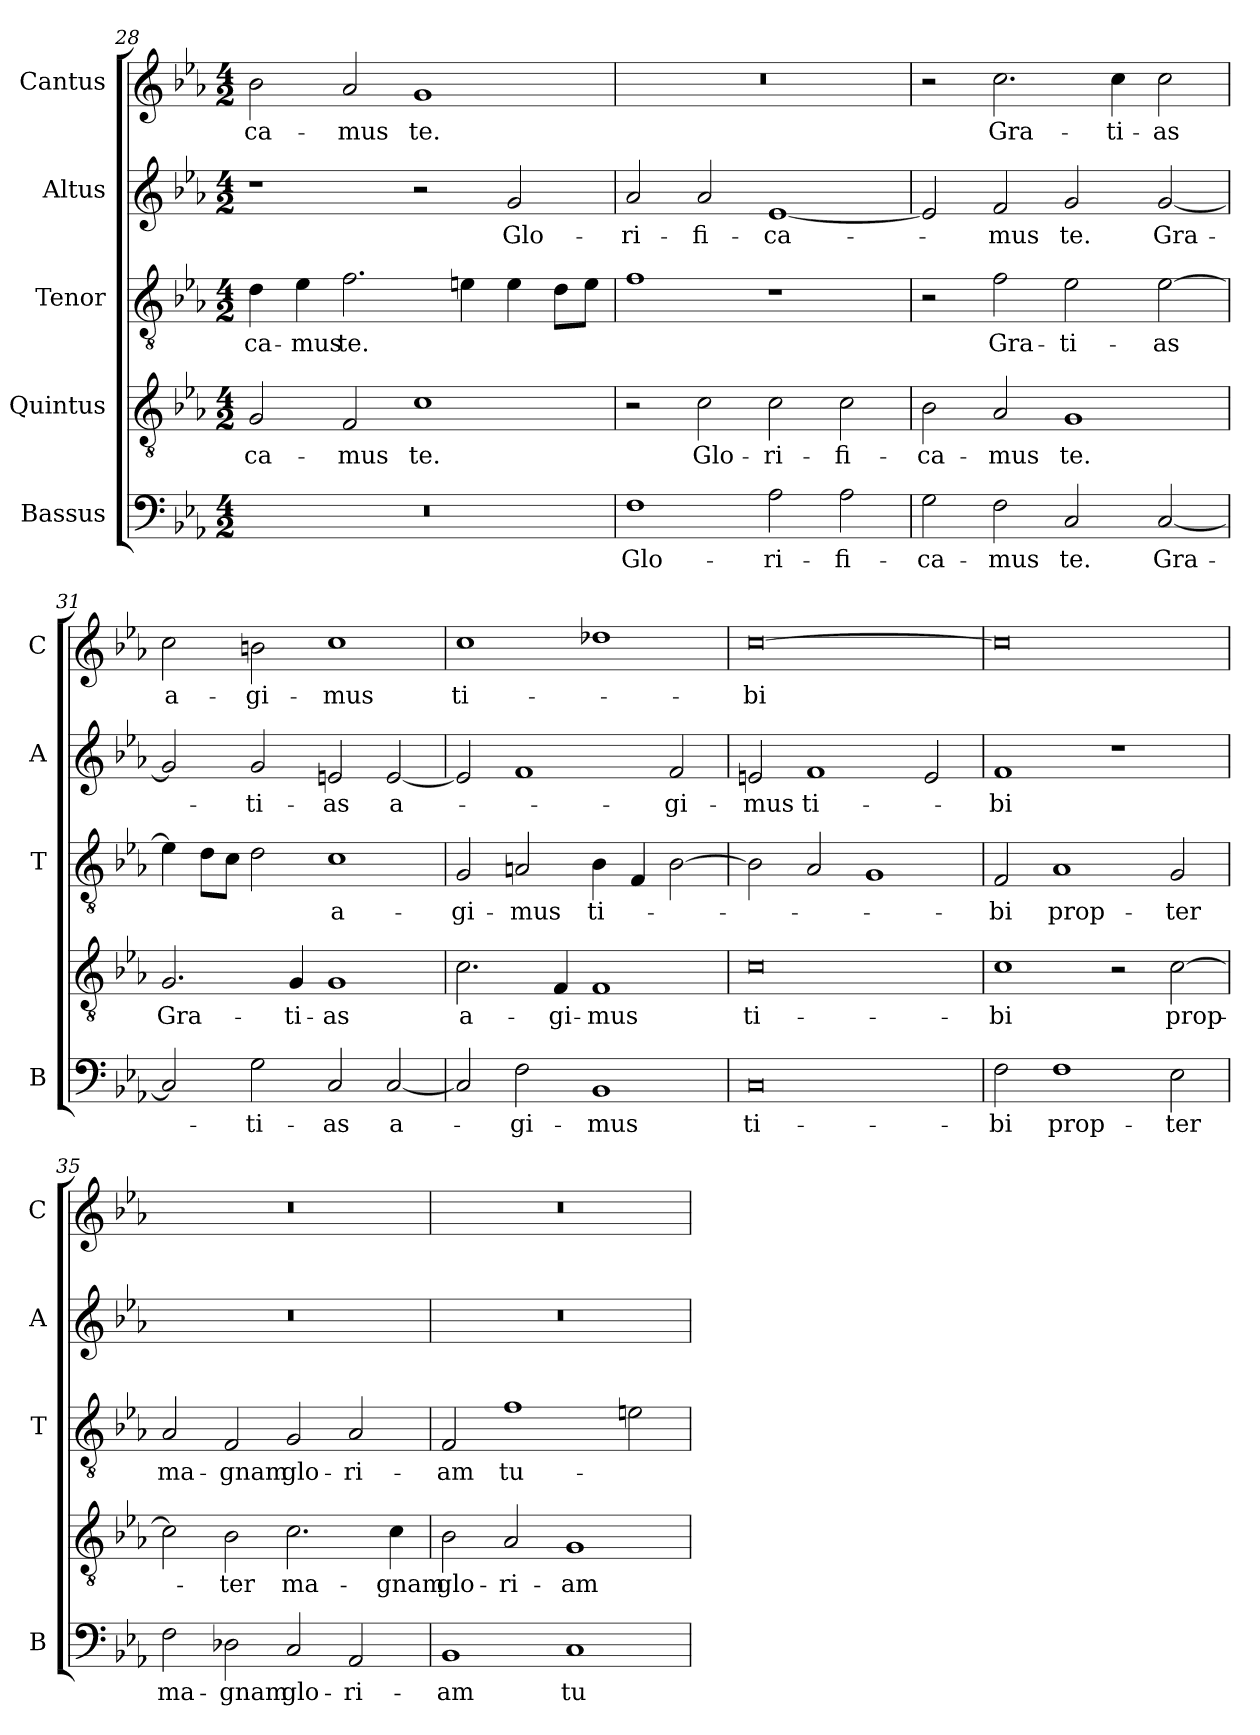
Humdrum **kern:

**kern	**text	**kern	**text	**kern	**text	**kern	**text	**kern	**text
*part5	*part5	*part4	*part4	*part3	*part3	*part2	*part2	*part1	*part1
*staff5	*staff5	*staff4	*staff4	*staff3	*staff3	*staff2	*staff2	*staff1	*staff1
*I"Bassus	*	*I"Quintus	*	*I"Tenor	*	*I"Altus	*	*I"Cantus	*
*I'B	*	*	*	*I'T	*	*I'A	*	*I'C	*
*clefF4	*	*clefGv2	*	*clefGv2	*	*clefG2	*	*clefG2	*
*k[b-e-a-]	*	*k[b-e-a-]	*	*k[b-e-a-]	*	*k[b-e-a-]	*	*k[b-e-a-]	*
*E-:	*	*E-:	*	*E-:	*	*E-:	*	*E-:	*
*M4/2	*	*M4/2	*	*M4/2	*	*M4/2	*	*M4/2	*
=28	=28	=28	=28	=28	=28	=28	=28	=28	=28
!	!	!	!LO:LY:b	!	!LO:LY:b	!	!	!	!LO:LY:b
0r	.	2G/	-ca-	4d\	-ca-	1r	.	2b-\	-ca-
!	!	!	!	!	!LO:LY:b	!	!	!	!
.	.	.	.	4e-\	-mus	.	.	.	.
!	!	!	!LO:LY:b	!	!LO:LY:b	!	!	!	!LO:LY:b
.	.	2F/	-mus	2.f\	te.	.	.	2a-/	-mus
!	!	!	!LO:LY:b	!	!	!	!	!	!LO:LY:b
.	.	1c	te.	.	.	2r	.	1g	te.
.	.	.	.	4en\	.	.	.	.	.
!	!	!	!	!	!	!	!LO:LY:b	!	!
.	.	.	.	4e\	.	2g/	Glo-	.	.
.	.	.	.	8d\L	.	.	.	.	.
.	.	.	.	8e\J	.	.	.	.	.
=29	=29	=29	=29	=29	=29	=29	=29	=29	=29
!	!LO:LY:b	!	!	!	!	!	!LO:LY:b	!	!
1F	Glo-	2r	.	1f	.	2a-/	-ri-	0r	.
!	!	!	!LO:LY:b	!	!	!	!LO:LY:b	!	!
.	.	2c\	Glo-	.	.	2a-/	-fi-	.	.
!	!LO:LY:b	!	!LO:LY:b	!	!	!	!LO:LY:b	!	!
2A-\	-ri-	2c\	-ri-	1r	.	[1e-	-ca-	.	.
!	!LO:LY:b	!	!LO:LY:b	!	!	!	!	!	!
2A-\	-fi-	2c\	-fi-	.	.	.	.	.	.
!!LO:LB:g=z
=30	=30	=30	=30	=30	=30	=30	=30	=30	=30
!	!LO:LY:b	!	!LO:LY:b	!	!	!	!	!	!
2G\	-ca-	2B-\	-ca-	2r	.	2e-/]	.	2r	.
!	!LO:LY:b	!	!LO:LY:b	!	!LO:LY:b	!	!LO:LY:b	!	!LO:LY:b
2F\	-mus	2A-/	-mus	2f\	Gra-	2f/	-mus	2.cc\	Gra-
!	!LO:LY:b	!	!LO:LY:b	!	!LO:LY:b	!	!LO:LY:b	!	!
2C/	te.	1G	te.	2e-\	-ti-	2g/	te.	.	.
!	!	!	!	!	!	!	!	!	!LO:LY:b
.	.	.	.	.	.	.	.	4cc\	-ti-
!	!LO:LY:b	!	!	!	!LO:LY:b	!	!LO:LY:b	!	!LO:LY:b
[2C/	Gra-	.	.	[2e-\	-as	[2g/	Gra-	2cc\	-as
=31	=31	=31	=31	=31	=31	=31	=31	=31	=31
!	!	!	!LO:LY:b	!	!	!	!	!	!LO:LY:b
2C/]	.	2.G/	Gra-	4e-\]	.	2g/]	.	2cc\	a-
.	.	.	.	8d\L	.	.	.	.	.
.	.	.	.	8c\J	.	.	.	.	.
!	!LO:LY:b	!	!	!	!	!	!LO:LY:b	!	!LO:LY:b
2G\	-ti-	.	.	2d\	.	2g/	-ti-	2bn\	-gi-
!	!	!	!LO:LY:b	!	!	!	!	!	!
.	.	4G/	-ti-	.	.	.	.	.	.
!	!LO:LY:b	!	!LO:LY:b	!	!LO:LY:b	!	!LO:LY:b	!	!LO:LY:b
2C/	-as	1G	-as	1c	a-	2en/	-as	1cc	-mus
!	!LO:LY:b	!	!	!	!	!	!LO:LY:b	!	!
[2C/	a-	.	.	.	.	[2e/	a-	.	.
=32	=32	=32	=32	=32	=32	=32	=32	=32	=32
!	!	!	!LO:LY:b	!	!LO:LY:b	!	!	!	!LO:LY:b
2C/]	.	2.c\	a-	2G/	-gi-	2e/]	.	1cc	ti-
!	!LO:LY:b	!	!	!	!LO:LY:b	!	!	!	!
2F\	-gi-	.	.	2An/	-mus	1f	.	.	.
!	!	!	!LO:LY:b	!	!	!	!	!	!
.	.	4F/	-gi-	.	.	.	.	.	.
!	!LO:LY:b	!	!LO:LY:b	!	!LO:LY:b	!	!	!	!
1BB-	-mus	1F	-mus	4B-\	ti-	.	.	1dd-X	.
.	.	.	.	4F/	.	.	.	.	.
!	!	!	!	!	!	!	!LO:LY:b	!	!
.	.	.	.	[2B-\	.	2f/	-gi-	.	.
=33	=33	=33	=33	=33	=33	=33	=33	=33	=33
!	!LO:LY:b	!	!LO:LY:b	!	!	!	!LO:LY:b	!	!LO:LY:b
0C	ti-	0c	ti-	2B-\]	.	2en/	-mus	[0cc	-bi
!	!	!	!	!	!	!	!LO:LY:b	!	!
.	.	.	.	2A-/	.	1f	ti-	.	.
.	.	.	.	1G	.	.	.	.	.
.	.	.	.	.	.	2e/	.	.	.
!!LO:PB:g=z
=34	=34	=34	=34	=34	=34	=34	=34	=34	=34
!	!LO:LY:b	!	!LO:LY:b	!	!LO:LY:b	!	!LO:LY:b	!	!
2F\	-bi	1c	-bi	2F/	-bi	1f	-bi	0cc]	.
!	!LO:LY:b	!	!	!	!LO:LY:b	!	!	!	!
1F	prop-	.	.	1A-	prop-	.	.	.	.
.	.	2r	.	.	.	1r	.	.	.
!	!LO:LY:b	!	!LO:LY:b	!	!LO:LY:b	!	!	!	!
2E-\	-ter	[2c\	prop-	2G/	-ter	.	.	.	.
=35	=35	=35	=35	=35	=35	=35	=35	=35	=35
!	!LO:LY:b	!	!	!	!LO:LY:b	!	!	!	!
2F\	ma-	2c\]	.	2A-/	ma-	0r	.	0r	.
!	!LO:LY:b	!	!LO:LY:b	!	!LO:LY:b	!	!	!	!
2D-X\	-gnam	2B-\	-ter	2F/	-gnam	.	.	.	.
!	!LO:LY:b	!	!LO:LY:b	!	!LO:LY:b	!	!	!	!
2C/	glo-	2.c\	ma-	2G/	glo-	.	.	.	.
!	!LO:LY:b	!	!	!	!LO:LY:b	!	!	!	!
2AA-/	-ri-	.	.	2A-/	-ri-	.	.	.	.
!	!	!	!LO:LY:b	!	!	!	!	!	!
.	.	4c\	-gnam	.	.	.	.	.	.
=36	=36	=36	=36	=36	=36	=36	=36	=36	=36
!	!LO:LY:b	!	!LO:LY:b	!	!LO:LY:b	!	!	!	!
1BB-	-am	2B-\	glo-	2F/	-am	0r	.	0r	.
!	!	!	!LO:LY:b	!	!LO:LY:b	!	!	!	!
.	.	2A-/	-ri-	1f	tu-	.	.	.	.
!	!LO:LY:b	!	!LO:LY:b	!	!	!	!	!	!
1C	tu-	1G	-am	.	.	.	.	.	.
.	.	.	.	2en\	.	.	.	.	.
=	=	=	=	=	=	=	=	=	=
*-	*-	*-	*-	*-	*-	*-	*-	*-	*-
